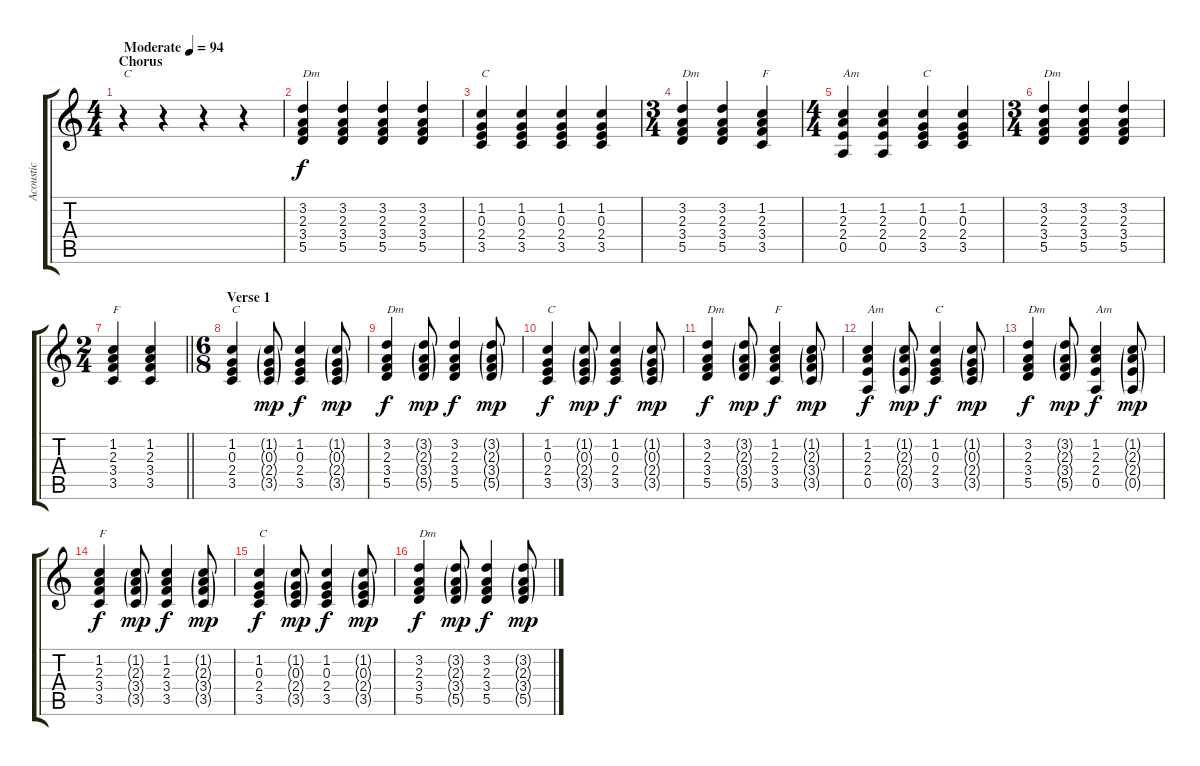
\track ("Acoustic" "Acoustic") {instrument acousticguitarsteel}
\staff {score tabs}
\tuning (E4 B3 G3 D3 A2 E2) {hide}
\ts (4 4)
\section ("" "Chorus")
\tempo (94 "Moderate")
\clef g2
\ks c
r.4{txt "C" dy f instrument acousticguitarsteel} r.4 r.4 r.4 |
(3.2 2.3 3.4 5.5).4{txt "Dm"} (3.2 2.3 3.4 5.5).4 (3.2 2.3 3.4 5.5).4 (3.2 2.3 3.4 5.5).4 |
(1.2 0.3 2.4 3.5).4{txt "C"} (1.2 0.3 2.4 3.5).4 (1.2 0.3 2.4 3.5).4 (1.2 0.3 2.4 3.5).4 |
\ts (3 4)
(3.2 2.3 3.4 5.5).4{txt "Dm"} (3.2 2.3 3.4 5.5).4 (1.2 2.3 3.4 3.5).4{txt "F"} |
\ts (4 4)
(1.2 2.3 2.4 0.5).4{txt "Am"} (1.2 2.3 2.4 0.5).4 (1.2 0.3 2.4 3.5).4{txt "C"} (1.2 0.3 2.4 3.5).4 |
\ts (3 4)
(3.2 2.3 3.4 5.5).4{txt "Dm"} (3.2 2.3 3.4 5.5).4 (3.2 2.3 3.4 5.5).4 |
\ts (2 4)
\barLineRight lightlight
(1.2 2.3 3.4 3.5).4{txt "F"} (1.2 2.3 3.4 3.5).4 |
\ts (6 8)
\section ("" "Verse 1")
(1.2 0.3 2.4 3.5).4{txt "C"} (1.2{g} 0.3{g} 2.4{g} 3.5{g}).8{dy mp} (1.2 0.3 2.4 3.5).4{dy f} (1.2{g} 0.3{g} 2.4{g} 3.5{g}).8{dy mp} |
(3.2 2.3 3.4 5.5).4{txt "Dm" dy f} (3.2{g} 2.3{g} 3.4{g} 5.5{g}).8{dy mp} (3.2 2.3 3.4 5.5).4{dy f} (3.2{g} 2.3{g} 3.4{g} 5.5{g}).8{dy mp} |
(1.2 0.3 2.4 3.5).4{txt "C" dy f} (1.2{g} 0.3{g} 2.4{g} 3.5{g}).8{dy mp} (1.2 0.3 2.4 3.5).4{dy f} (1.2{g} 0.3{g} 2.4{g} 3.5{g}).8{dy mp} |
(3.2 2.3 3.4 5.5).4{txt "Dm" dy f} (3.2{g} 2.3{g} 3.4{g} 5.5{g}).8{dy mp} (1.2 2.3 3.4 3.5).4{txt "F" dy f} (1.2{g} 2.3{g} 3.4{g} 3.5{g}).8{dy mp} |
(1.2 2.3 2.4 0.5).4{txt "Am" dy f} (1.2{g} 2.3{g} 2.4{g} 0.5{g}).8{dy mp} (1.2 0.3 2.4 3.5).4{txt "C" dy f} (1.2{g} 0.3{g} 2.4{g} 3.5{g}).8{dy mp} |
(3.2 2.3 3.4 5.5).4{txt "Dm" dy f} (3.2{g} 2.3{g} 3.4{g} 5.5{g}).8{dy mp} (1.2 2.3 2.4 0.5).4{txt "Am" dy f} (1.2{g} 2.3{g} 2.4{g} 0.5{g}).8{dy mp} |
(1.2 2.3 3.4 3.5).4{txt "F" dy f} (1.2{g} 2.3{g} 3.4{g} 3.5{g}).8{dy mp} (1.2 2.3 3.4 3.5).4{dy f} (1.2{g} 2.3{g} 3.4{g} 3.5{g}).8{dy mp} |
(1.2 0.3 2.4 3.5).4{txt "C" dy f} (1.2{g} 0.3{g} 2.4{g} 3.5{g}).8{dy mp} (1.2 0.3 2.4 3.5).4{dy f} (1.2{g} 0.3{g} 2.4{g} 3.5{g}).8{dy mp} |
(3.2 2.3 3.4 5.5).4{txt "Dm" dy f} (3.2{g} 2.3{g} 3.4{g} 5.5{g}).8{dy mp} (3.2 2.3 3.4 5.5).4{dy f} (3.2{g} 2.3{g} 3.4{g} 5.5{g}).8{dy mp}
